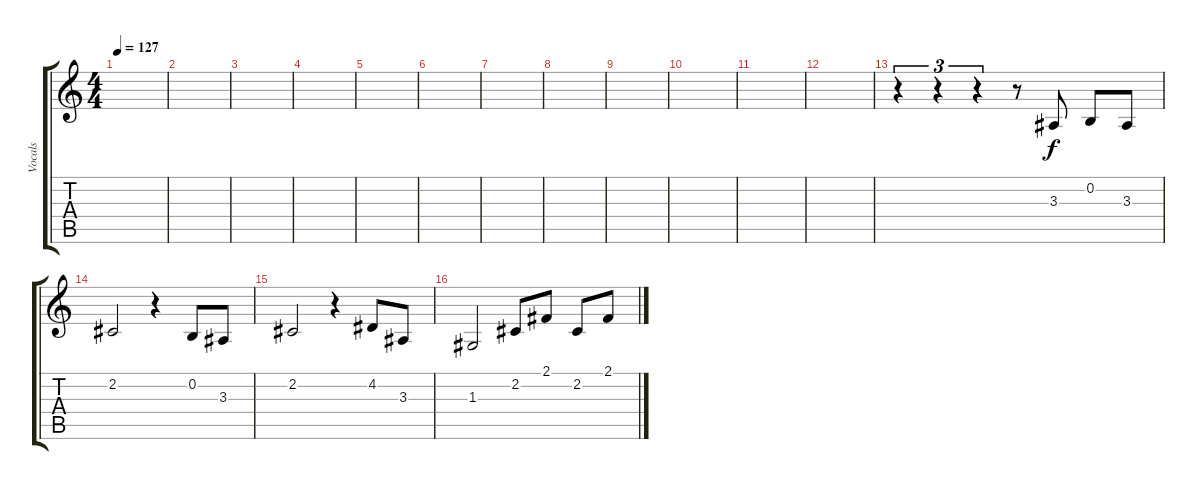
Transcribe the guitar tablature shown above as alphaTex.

\track ("Vocals" "Vocals") {instrument lead6voice}
\staff {score tabs}
\tuning (E4 B3 G3 D3 A2 E2) {hide}
\ts (4 4)
\tempo 127
\clef g2
\ks c
|
|
|
|
|
|
|
|
|
|
|
|
r.4{tu (3 2)} r.4{tu (3 2)} r.4{tu (3 2)} r.8 3.3.8 0.2.8 3.3.8 |
2.2.2 r.4 0.2.8 3.3.8 |
2.2.2 r.4 4.2.8 3.3.8 |
1.3.2 2.2.8 2.1.8 2.2.8 2.1.8
